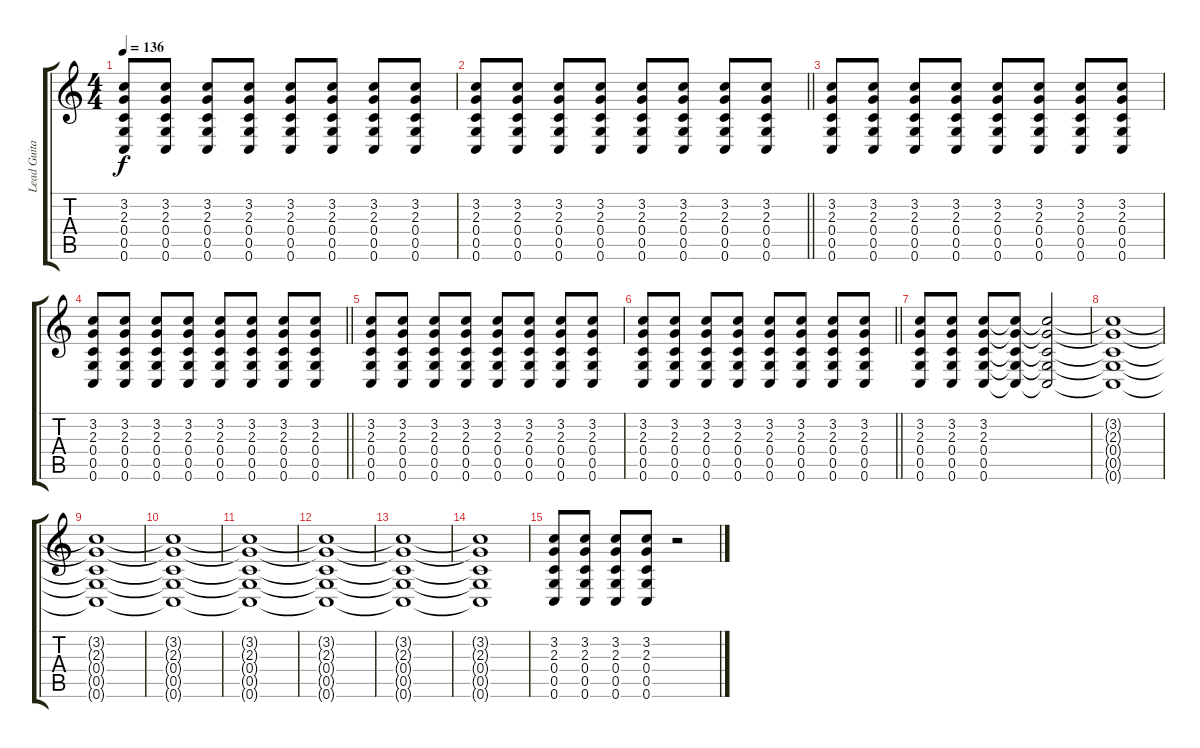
\track ("Lead Guitar" "Lead Guita") {instrument overdrivenguitar}
\staff {score tabs}
\tuning (D4 A3 F3 C3 G2 C2) {hide}
\ts (4 4)
\tempo 136
\clef g2
\ks c
(3.2 2.3 0.4 0.5 0.6).8{dy f} (3.2 2.3 0.4 0.5 0.6).8 (3.2 2.3 0.4 0.5 0.6).8 (3.2 2.3 0.4 0.5 0.6).8 (3.2 2.3 0.4 0.5 0.6).8 (3.2 2.3 0.4 0.5 0.6).8 (3.2 2.3 0.4 0.5 0.6).8 (3.2 2.3 0.4 0.5 0.6).8 |
\barLineRight lightlight
(3.2 2.3 0.4 0.5 0.6).8 (3.2 2.3 0.4 0.5 0.6).8 (3.2 2.3 0.4 0.5 0.6).8 (3.2 2.3 0.4 0.5 0.6).8 (3.2 2.3 0.4 0.5 0.6).8 (3.2 2.3 0.4 0.5 0.6).8 (3.2 2.3 0.4 0.5 0.6).8 (3.2 2.3 0.4 0.5 0.6).8 |
(3.2 2.3 0.4 0.5 0.6).8 (3.2 2.3 0.4 0.5 0.6).8 (3.2 2.3 0.4 0.5 0.6).8 (3.2 2.3 0.4 0.5 0.6).8 (3.2 2.3 0.4 0.5 0.6).8 (3.2 2.3 0.4 0.5 0.6).8 (3.2 2.3 0.4 0.5 0.6).8 (3.2 2.3 0.4 0.5 0.6).8 |
\barLineRight lightlight
(3.2 2.3 0.4 0.5 0.6).8 (3.2 2.3 0.4 0.5 0.6).8 (3.2 2.3 0.4 0.5 0.6).8 (3.2 2.3 0.4 0.5 0.6).8 (3.2 2.3 0.4 0.5 0.6).8 (3.2 2.3 0.4 0.5 0.6).8 (3.2 2.3 0.4 0.5 0.6).8 (3.2 2.3 0.4 0.5 0.6).8 |
(3.2 2.3 0.4 0.5 0.6).8 (3.2 2.3 0.4 0.5 0.6).8 (3.2 2.3 0.4 0.5 0.6).8 (3.2 2.3 0.4 0.5 0.6).8 (3.2 2.3 0.4 0.5 0.6).8 (3.2 2.3 0.4 0.5 0.6).8 (3.2 2.3 0.4 0.5 0.6).8 (3.2 2.3 0.4 0.5 0.6).8 |
\barLineRight lightlight
(3.2 2.3 0.4 0.5 0.6).8 (3.2 2.3 0.4 0.5 0.6).8 (3.2 2.3 0.4 0.5 0.6).8 (3.2 2.3 0.4 0.5 0.6).8 (3.2 2.3 0.4 0.5 0.6).8 (3.2 2.3 0.4 0.5 0.6).8 (3.2 2.3 0.4 0.5 0.6).8 (3.2 2.3 0.4 0.5 0.6).8 |
\section ("" "")
(3.2 2.3 0.4 0.5 0.6).8 (3.2 2.3 0.4 0.5 0.6).8 (3.2 2.3 0.4 0.5 0.6).8 (3.2{t} 2.3{t} 0.4{t} 0.5{t} 0.6{t}).8 (3.2{t} 2.3{t} 0.4{t} 0.5{t} 0.6{t}).2 |
(3.2{t} 2.3{t} 0.4{t} 0.5{t} 0.6{t}).1 |
(3.2{t} 2.3{t} 0.4{t} 0.5{t} 0.6{t}).1 |
(3.2{t} 2.3{t} 0.4{t} 0.5{t} 0.6{t}).1 |
(3.2{t} 2.3{t} 0.4{t} 0.5{t} 0.6{t}).1 |
(3.2{t} 2.3{t} 0.4{t} 0.5{t} 0.6{t}).1 |
(3.2{t} 2.3{t} 0.4{t} 0.5{t} 0.6{t}).1 |
(3.2{t} 2.3{t} 0.4{t} 0.5{t} 0.6{t}).1 |
(3.2 2.3 0.4 0.5 0.6).8 (3.2 2.3 0.4 0.5 0.6).8 (3.2 2.3 0.4 0.5 0.6).8 (3.2 2.3 0.4 0.5 0.6).8 r.2
